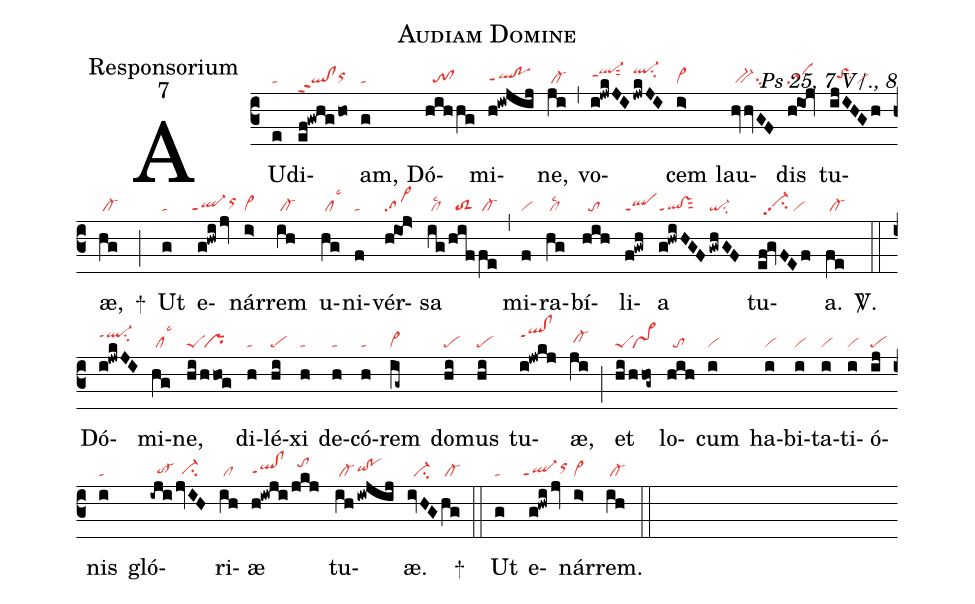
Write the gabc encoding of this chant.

name:Audiam Domine;
office-part:Responsorium;
mode:7;
commentary:Ps 25, 7 V/., 8;
nabc-lines:1;
%%
(c3)
AU(e|ta)di(ef!gwhgho|ql!clppt2orhh)am,(g|ta) Dó(hihhg|//to!cl)mi(h!iwjij|qlhg!pohgppt1)ne,(ji|/cl-) (,)
vo(i!jwkJI|ql-hjppt1sut2|/jwkJI|ql-hjsu2)cem(i>|vi>) lau(hvhvGF|/bv-su2)dis(hiOj|sa) tu(ijIHGh|//toShhsu2/vi)æ,(hg|/cl-) +(;)
Ut(g|ta) e(g!hwi/jv|``ql-ppt1orhi)nár(i>|vi>)rem(ih|/cl-) u(hg|/cllsc3)ni(f|ta)vér(h!io!j>|sa>)sa(ig|/cllsc2|/hif|//toS2|fe|/cl-) (,)
mi(f|vi)ra(hg|/cllsc2)bí(hih|//to)li(f!gwh|qlppt1)a(g!hwiHGF|ql!vsppt1sut2|/gwhGF|qi-su2) tu(ef!gvFEf|//vi-hhpp2su2/vi)a.(fe|/cl-) <sp>V/</sp>.(::)
Dó(i!jwkJI|ql-hjppt1su2)mi(hg|/cllsc3)ne,(hi|peS|/hhog|/pr) di(h|ta)lé(hi|pe)xi(h|ta) de(h|ta)có(h|ta)rem(ig~|cl~) do(hi|pe)mus(hi|pe) tu(i!jwkj|qlhj!clhjppt1)æ,(ji|/cl-hh) (;)
et(hi|peS|/hhog~|/pr~) lo(hih|//to)cum(i|vi) ha(i|vi)bi(i|vi)ta(i|vi)ti(i|vi)ó(ij|pe)nis(i|ta) gló(-iji|//to-hg|jvIH|//ci-hg)ri(ih|/cl)æ(h!iwji|qlhg!clhgppt1|/jkj|//tohj) tu(ih|/cl-|!iwjij|qihh!pohh)æ.(ivHG|//ci-|hg|/cl-) +(::)
Ut(g|ta) e(g!hwi/jv|``ql-ppt1orhi)nár(i>|vi>)rem.(ih|/cl-) (::)
